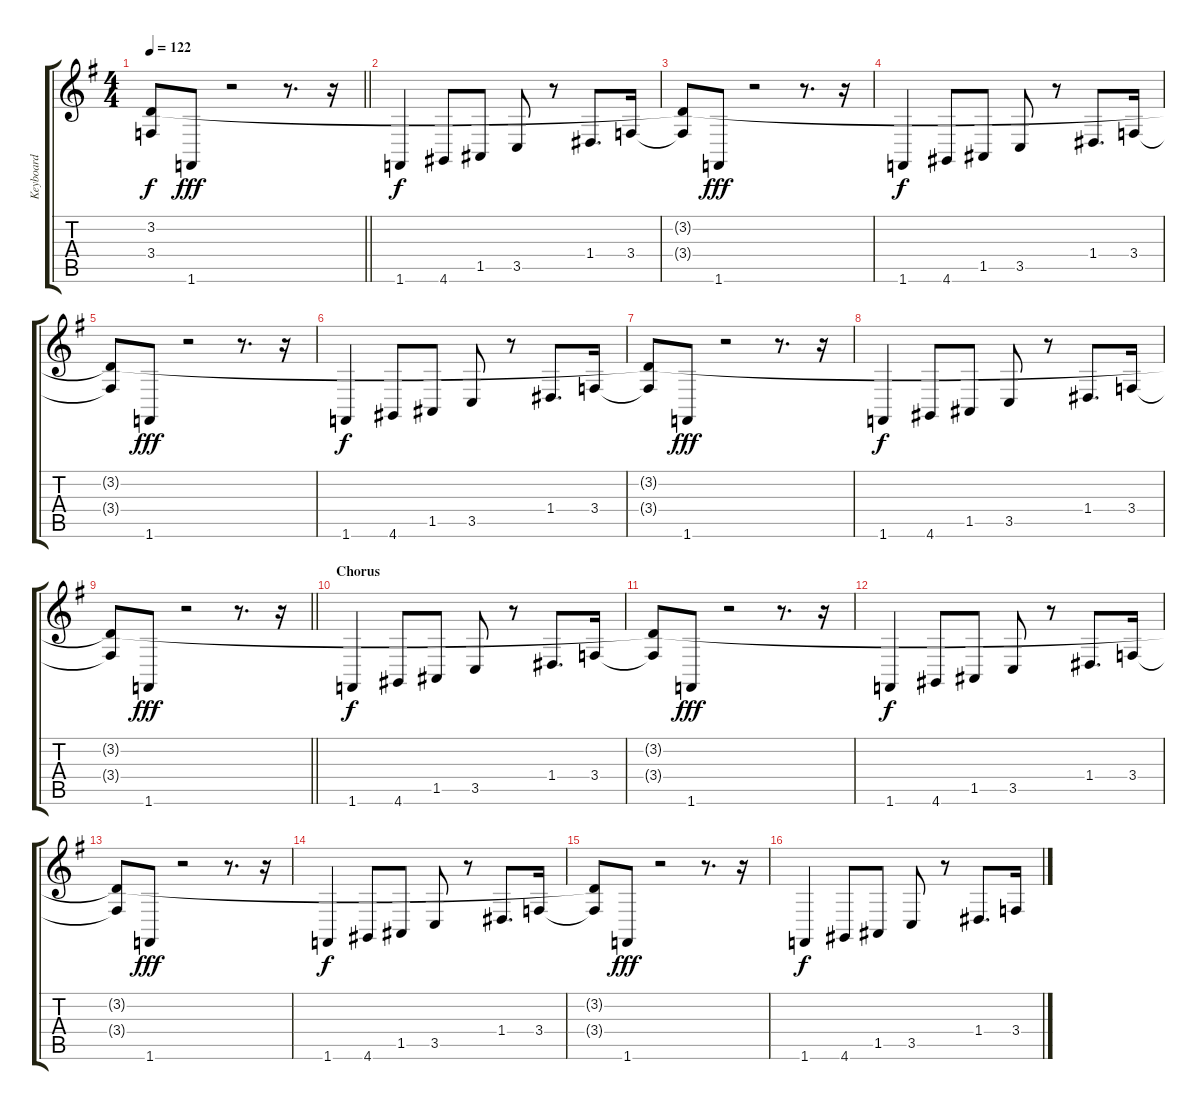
\track ("Keyboard" "Keyboard") {instrument pizzicatostrings}
\staff {score tabs}
\tuning (E4 B3 G3 D3 A2 E2) {hide}
\ts (4 4)
\tempo 122
\clef g2
\barLineRight lightlight
\ks g
(3.2{t} 3.4{t}).8{dy f} 1.6.8{dy fff} r.2 r.8{d} r.16 |
1.6.4{dy f} 4.6.8 1.5.8 3.5.8 r.8 1.4.8{d} 3.4.16 |
(3.2{t} 3.4{t}).8 1.6.8{dy fff} r.2 r.8{d} r.16 |
1.6.4{dy f} 4.6.8 1.5.8 3.5.8 r.8 1.4.8{d} 3.4.16 |
(3.2{t} 3.4{t}).8 1.6.8{dy fff} r.2 r.8{d} r.16 |
1.6.4{dy f} 4.6.8 1.5.8 3.5.8 r.8 1.4.8{d} 3.4.16 |
(3.2{t} 3.4{t}).8 1.6.8{dy fff} r.2 r.8{d} r.16 |
1.6.4{dy f} 4.6.8 1.5.8 3.5.8 r.8 1.4.8{d} 3.4.16 |
\barLineRight lightlight
(3.2{t} 3.4{t}).8 1.6.8{dy fff} r.2 r.8{d} r.16 |
\section ("" "Chorus")
1.6.4{dy f} 4.6.8 1.5.8 3.5.8 r.8 1.4.8{d} 3.4.16 |
(3.2{t} 3.4{t}).8 1.6.8{dy fff} r.2 r.8{d} r.16 |
1.6.4{dy f} 4.6.8 1.5.8 3.5.8 r.8 1.4.8{d} 3.4.16 |
(3.2{t} 3.4{t}).8 1.6.8{dy fff} r.2 r.8{d} r.16 |
1.6.4{dy f} 4.6.8 1.5.8 3.5.8 r.8 1.4.8{d} 3.4.16 |
(3.2{t} 3.4{t}).8 1.6.8{dy fff} r.2 r.8{d} r.16 |
1.6.4{dy f} 4.6.8 1.5.8 3.5.8 r.8 1.4.8{d} 3.4.16
